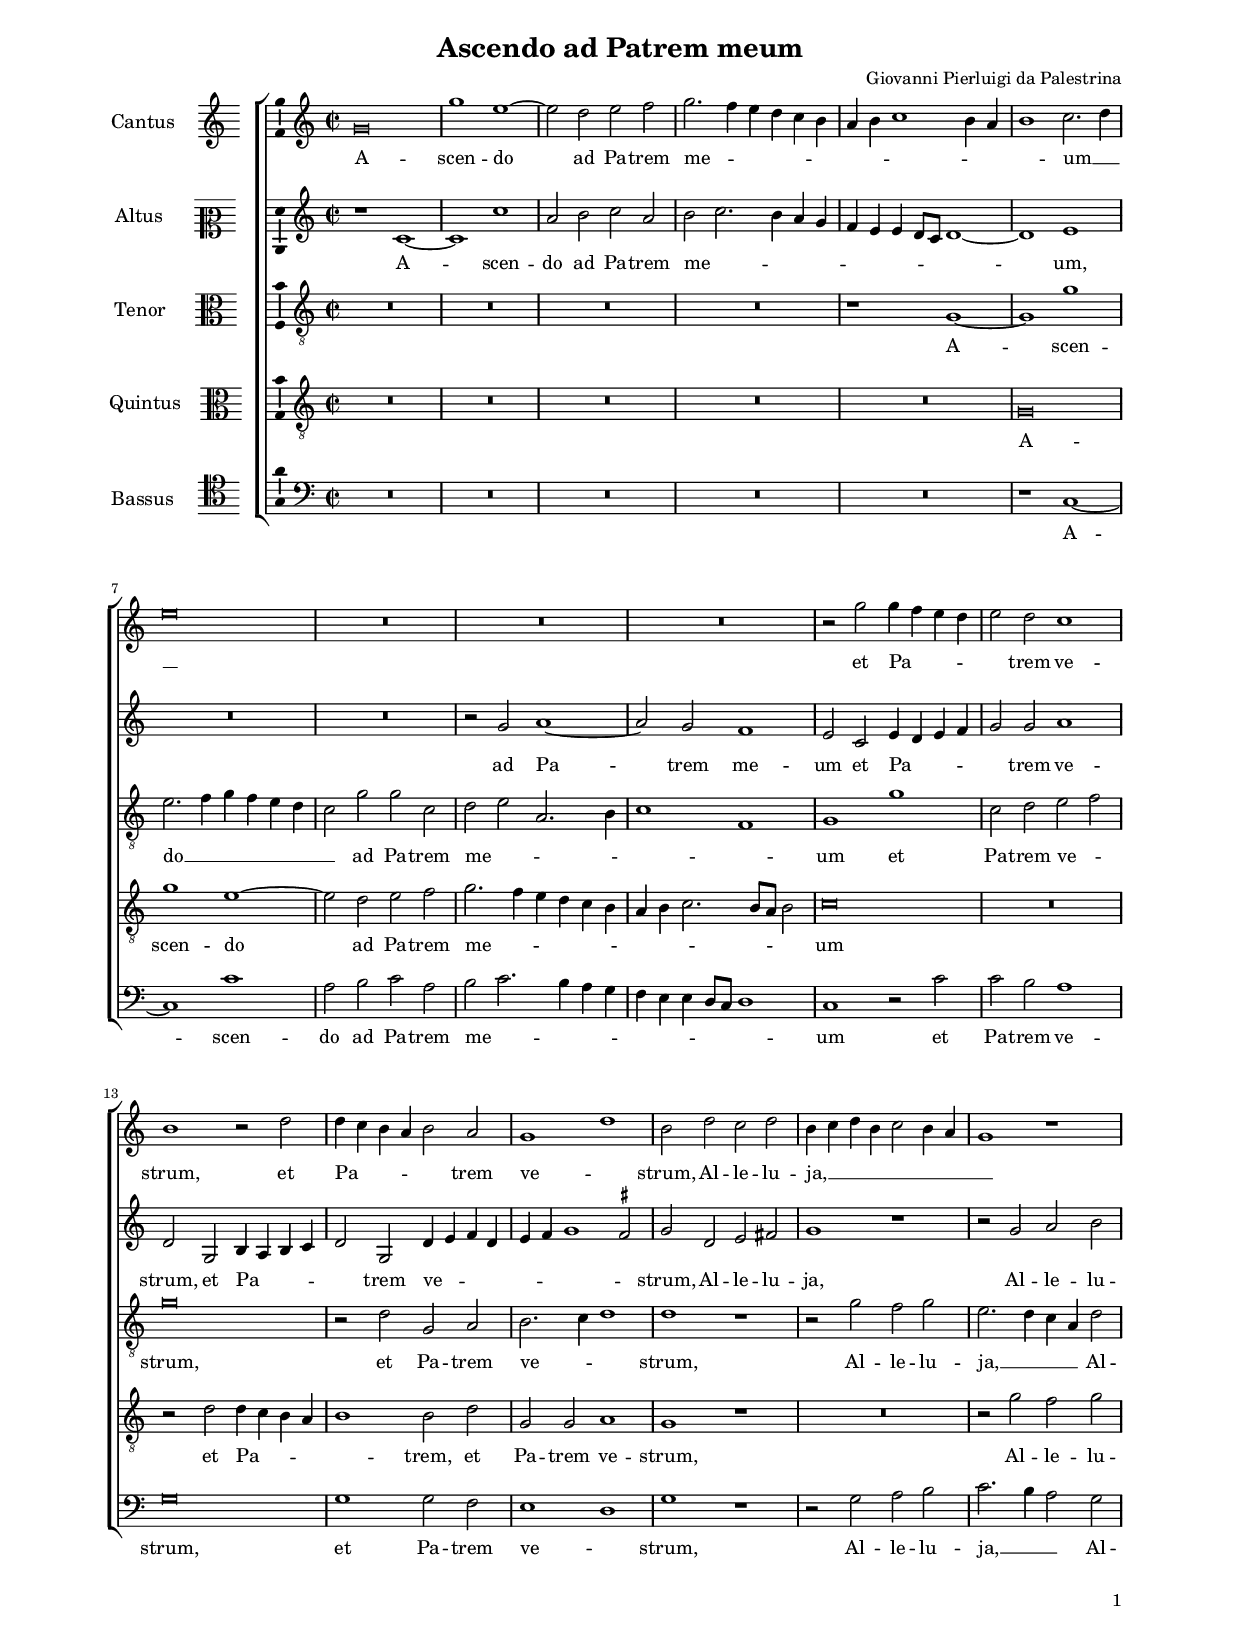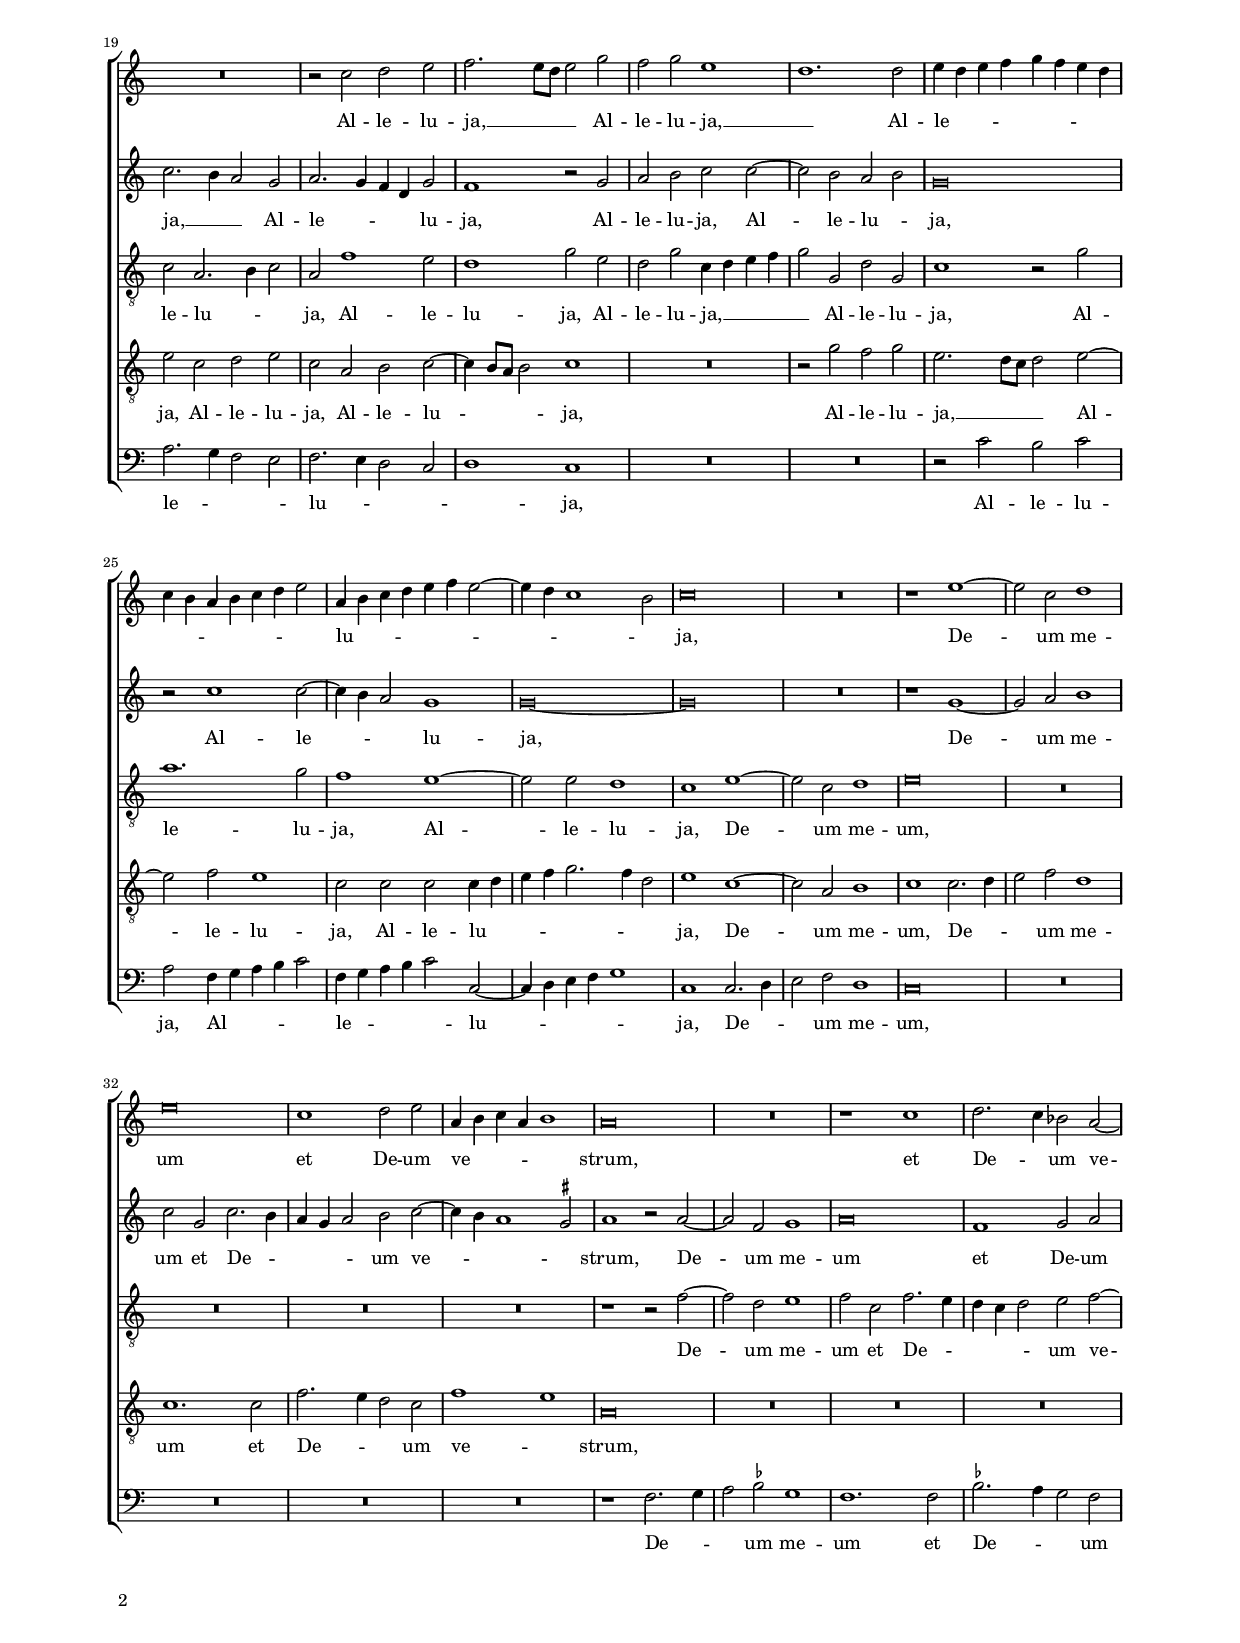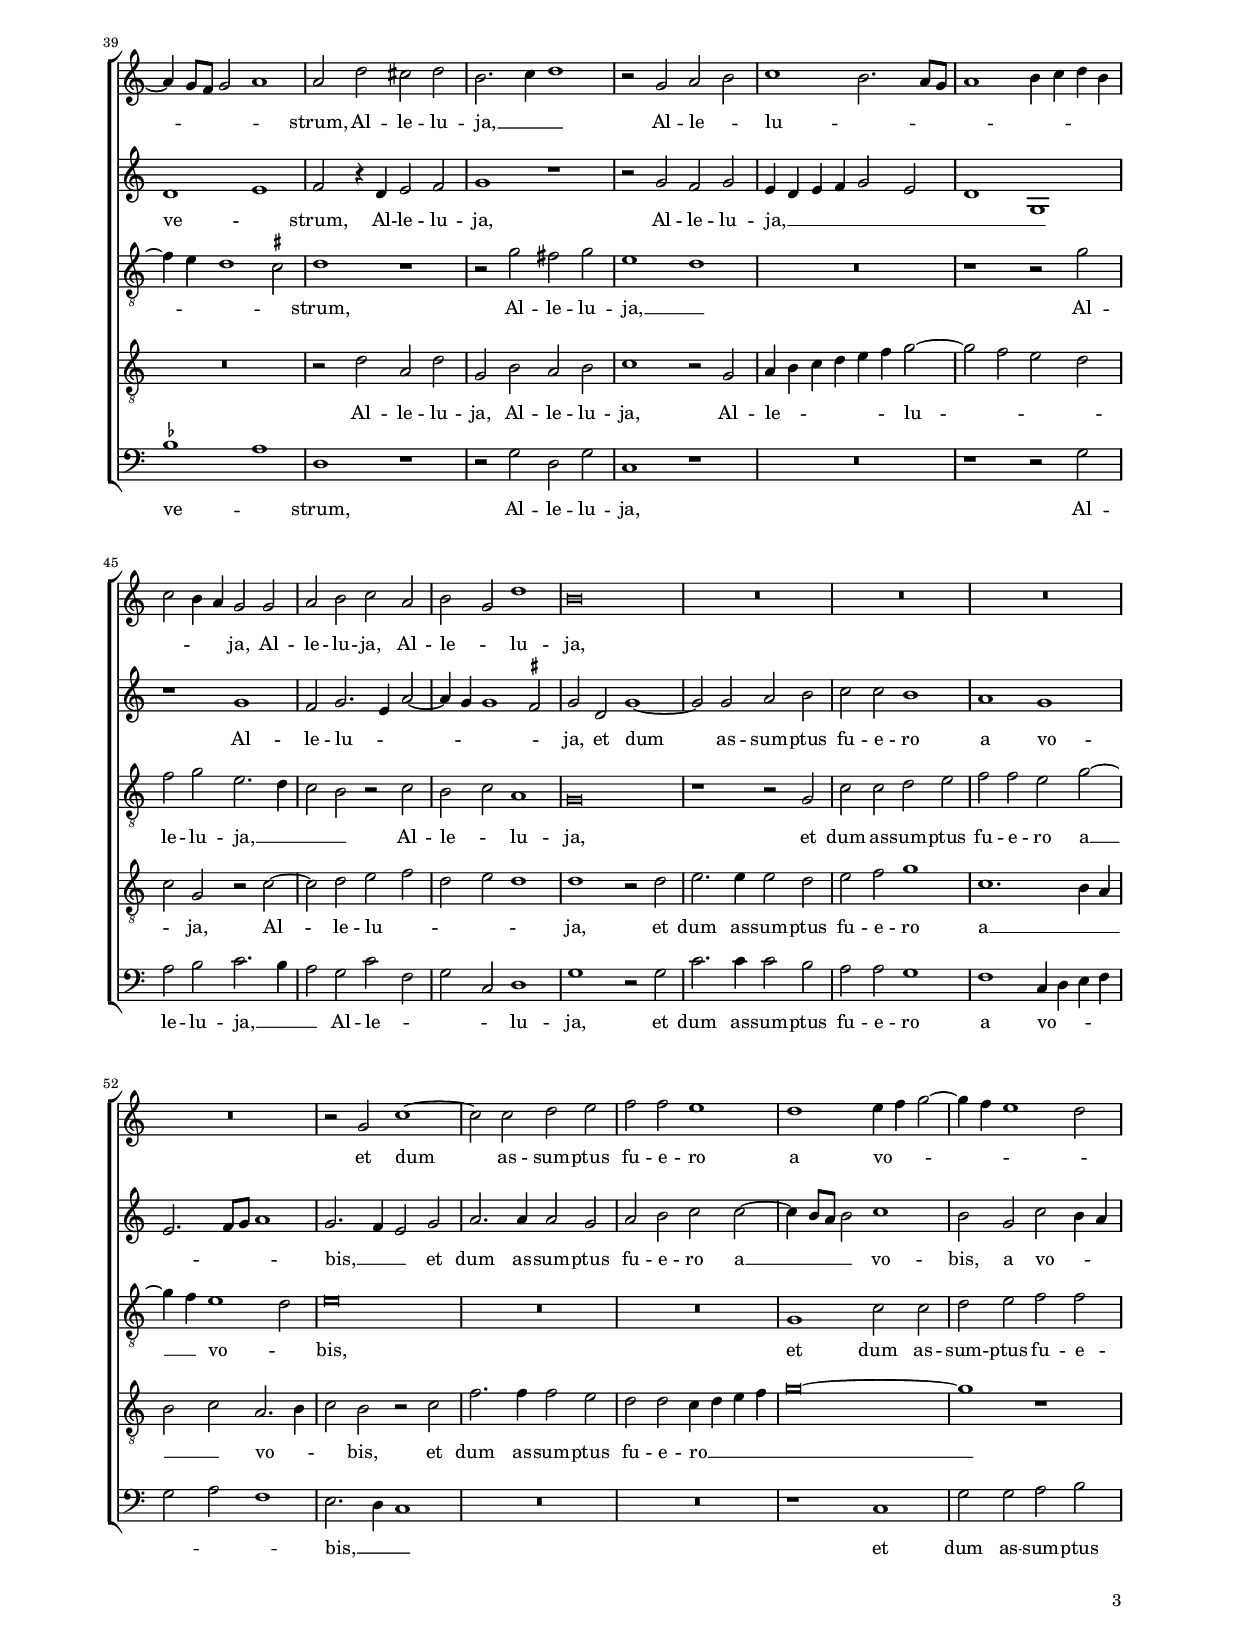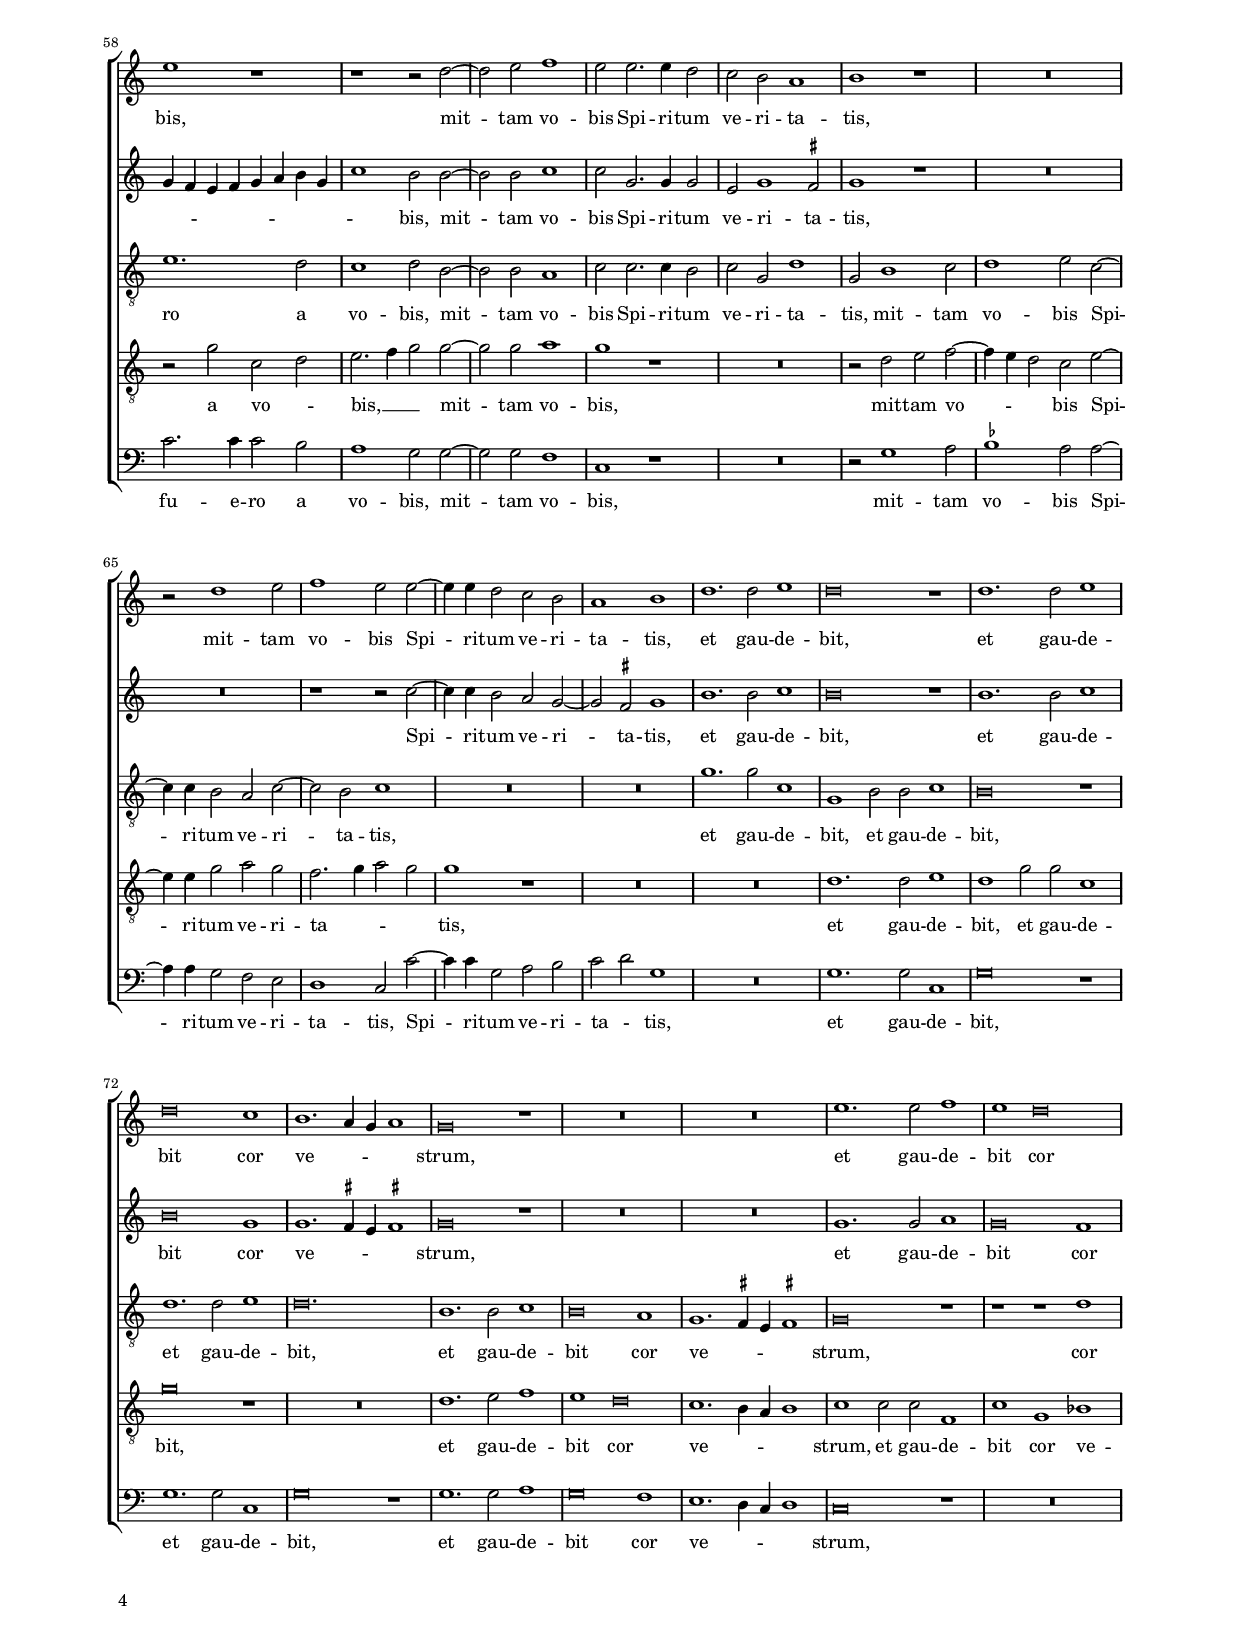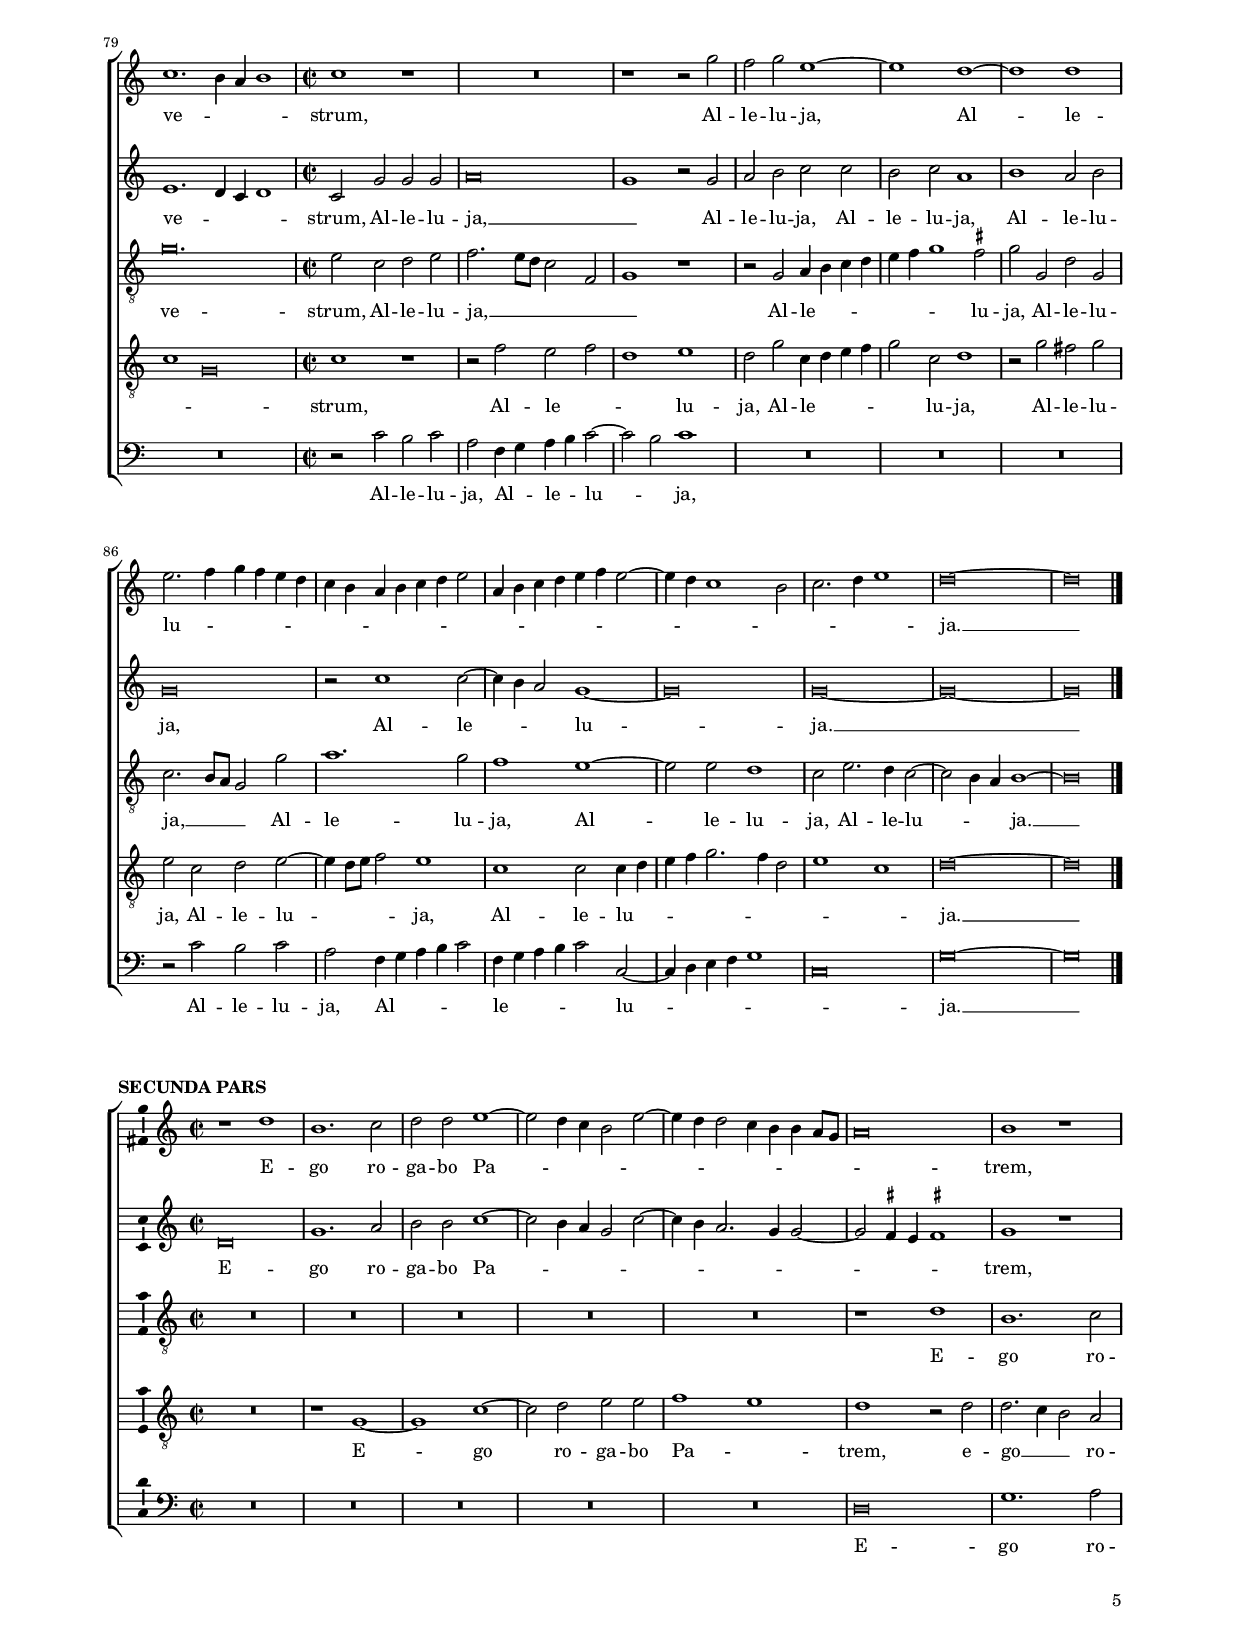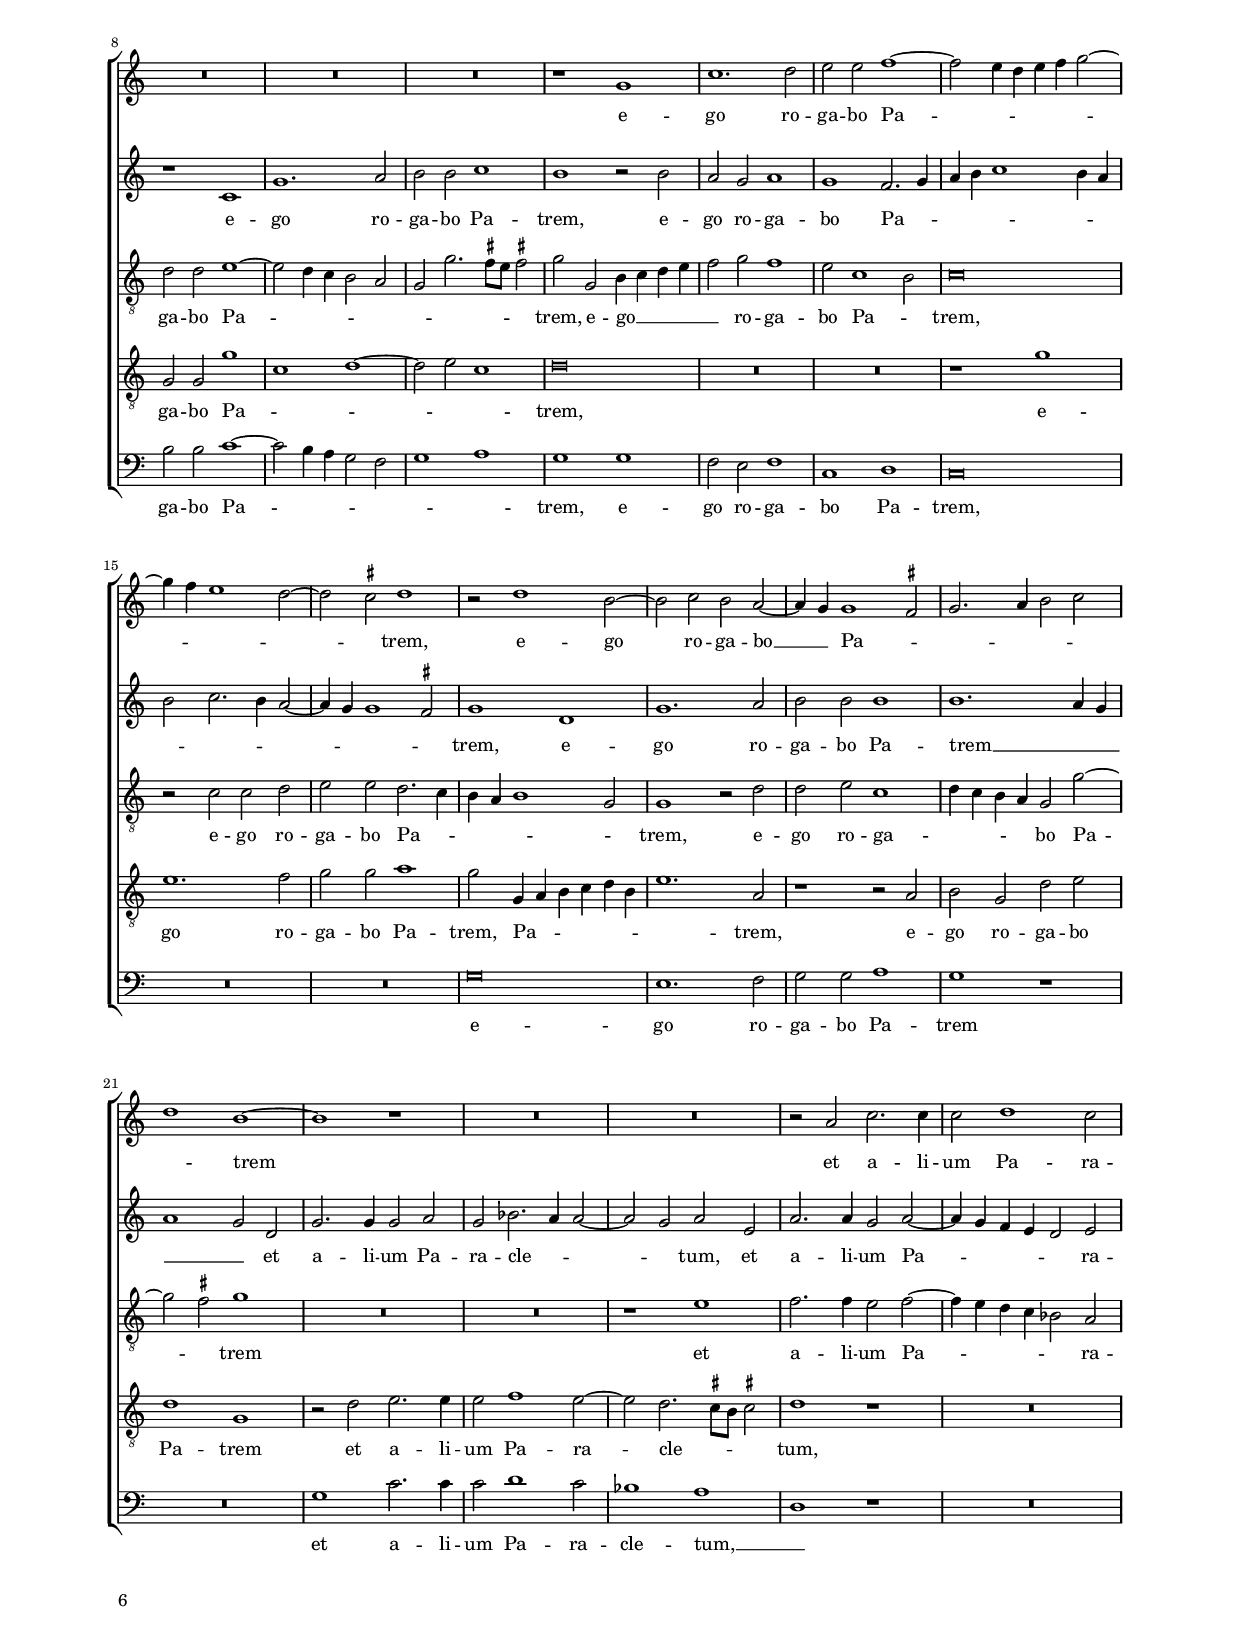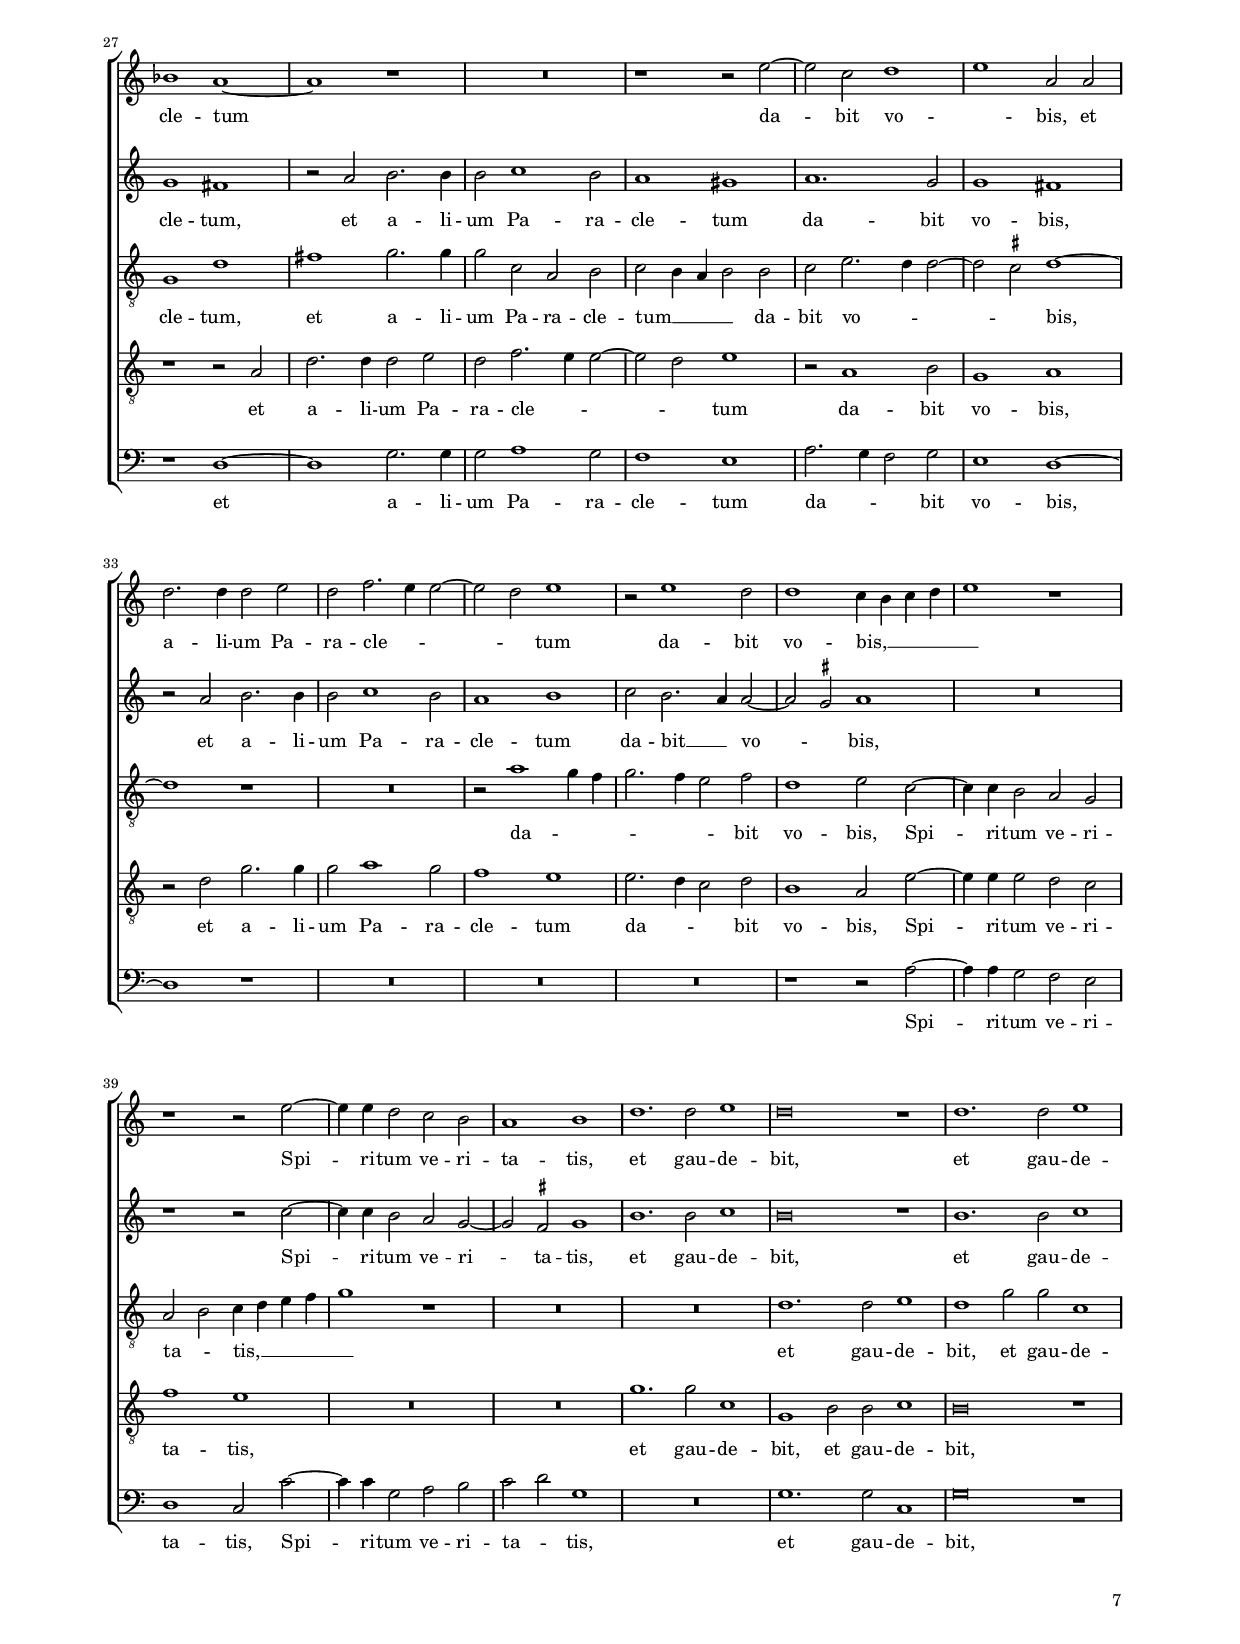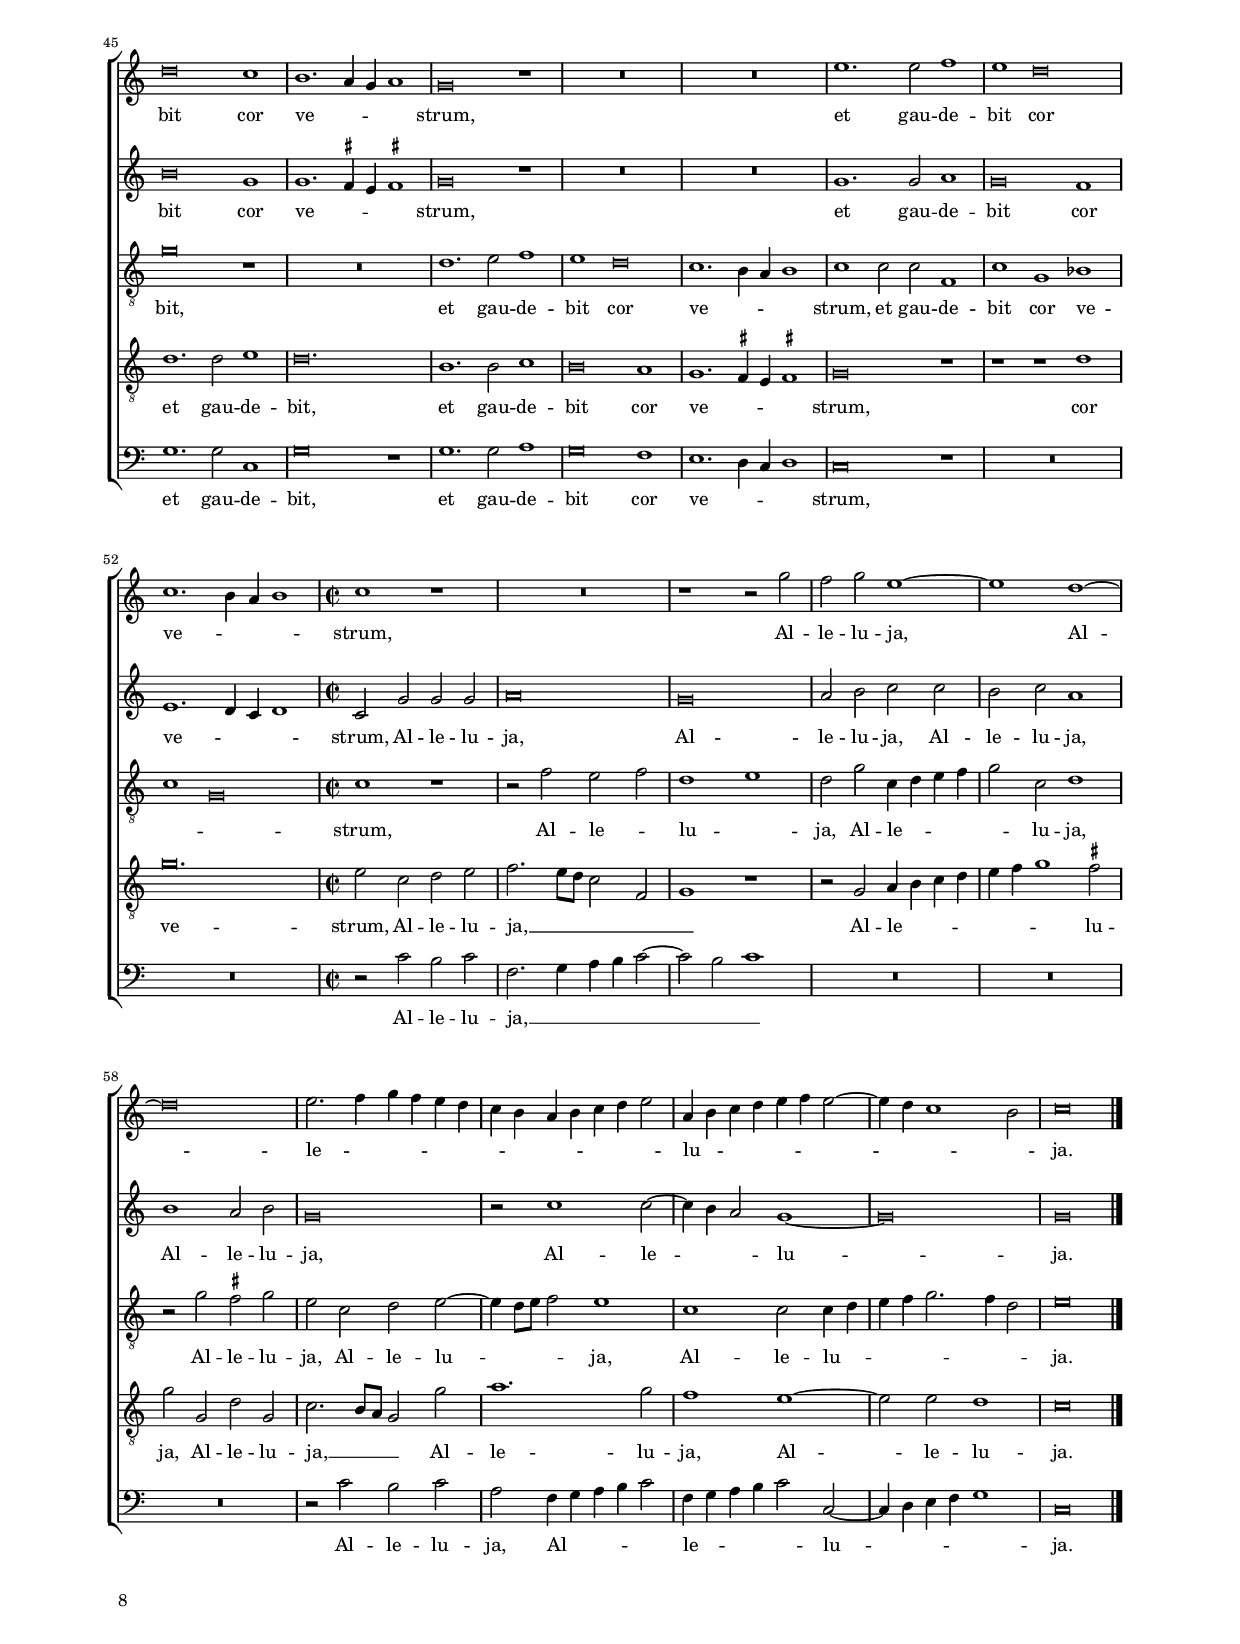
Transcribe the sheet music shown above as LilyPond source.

\header
{
  title="Ascendo ad Patrem meum"
  composer="Giovanni Pierluigi da Palestrina"
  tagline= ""
}

\version "2.20.0"
\language deutsch
#(set-global-staff-size 15)
% #(set-default-paper-size "letter")
#(ly:set-option 'point-and-click #f)

	
	ficta = { \once \set suggestAccidentals = ##t }
	
	forget = #(define-music-function (music) (ly:music?) #{
		\accidentalStyle forget
		$music
		\accidentalStyle default
		#})
	
timeGlyphPhi =
#(ly:make-stencil
  `(path 0.001
    `(moveto  -1.06 0.0
      curveto -1.06 -0.60 -0.60 -1.06  0.00 -1.06
      curveto  0.60 -1.06  1.06 -0.60  1.06  0.00
      curveto  1.06  0.60  0.60  1.06  0.00  1.06
      curveto -0.60  1.06 -1.06  0.60 -1.06  0.00
      lineto  -0.50  0.00
      lineto  -0.50  0.34
      curveto -0.50  0.64 -0.30  0.94  0.00  0.94
      curveto  0.30  0.94  0.50  0.64  0.50  0.34
      lineto   0.50 -0.34
      curveto  0.50 -0.64  0.34 -0.94  0.00 -0.94
      curveto -0.30 -0.94 -0.50 -0.64 -0.50 -0.34
      lineto  -0.50  0.00
      moveto  -0.05  1.40
      curveto -0.08  1.40 -0.10  1.38 -0.10  1.35
      lineto  -0.10 -1.35
      curveto -0.10 -1.38 -0.08 -1.40 -0.05 -1.40
      lineto   0.05 -1.40
      curveto  0.08 -1.40  0.10 -1.38  0.10 -1.35
      lineto   0.10  1.35
      curveto  0.10  1.38  0.08  1.40  0.05  1.40
      closepath)
     'round
     'round
     #t)
   (cons -1.06 1.06)
   (cons -1 1))

threeTwo = \markup {
  \override #'(baseline-skip . 2)
  \number \vcenter \column {"3" "2"}
}

stencilPhiThreeTwo =
#(lambda (grob)
  (let ((sz (ly:grob-property grob 'font-size 0.0)))
       (set! (ly:grob-property grob 'stencil)
             (ly:stencil-combine-at-edge
               (ly:stencil-scale timeGlyphPhi 1 1)
               X
               RIGHT
               (grob-interpret-markup grob threeTwo )
               0.7 ))))

PhiThreeTwo = {
    %\newSpacingSection
    %\override Score.SpacingSpanner.common-shortest-duration = #(ly:make-moment 1 4)
  \once \override Staff.TimeSignature.stencil = #stencilPhiThreeTwo
  \time 3/1
}
    

\paper
	{
	top-margin = 1.8 \cm
	bottom-margin = 1.2 \cm
	left-margin = 2 \cm
	right-margin = 2 \cm
	ragged-bottom = ##f
	ragged-last-bottom = ##f
	print-page-number = ##f
	score-system-spacing = #'((basic-distance . 16) (minimum-distance . 14) (padding . 5) (strechability . 150))
	system-system-spacing = #'((basic-distance . 16) (minimum-distance . 14) (padding . 5) (strechability . 150))
    oddFooterMarkup=\markup   \fill-line { "" \fromproperty #'page:page-number-string }
    evenFooterMarkup=\markup  \fill-line { \fromproperty #'page:page-number-string "" }
    last-bottom-spacing = #'((basic-distance . 12) (minimum-distance . 7) (padding . 4))
	systems-per-page = 3
	page-count = 8
%	min-systems-per-page = 3
	}

global = {
    % \set Staff.autoBeaming = ##f
	\key c \major
	\time 2/2 \set Score.measureLength = #(ly:make-moment 2/1)
    \set Score.tempoHideNote = ##t
    \tempo 2 = 90
    \skip 1*2*68
    \PhiThreeTwo
    \tempo 1 = 135
    \skip 1*3*11
    \time 2/2 \set Score.measureLength = #(ly:make-moment 2/1)
    \tempo 2 = 90
    \skip 1*2*13 \bar "|."
	}
	

incipitcantus = \markup { \score {
	{
	\set Staff.instrumentName = \markup { \fontsize #1 "Cantus" }
	\key c \major
	\clef violin
	s4 \bar ""
	}
	\layout  {
	raggedright = ##t
	indent = 1.8 \cm
	line-width = 2.5 \cm
	\context { \Staff \remove Time_signature_engraver }
	\override Staff.Clef.Y-extent = #'(0 . 0)
	}} \hspace #1 }
      
      
incipitaltus = \markup { \score {
	{
	\set Staff.instrumentName = \markup { \fontsize #1 "Altus" }
	\key c \major
	\clef mezzosoprano
	s4 \bar ""
	}
	\layout  {
	raggedright = ##t
	indent = 1.8 \cm
	line-width = 2.5 \cm
	\context { \Staff \remove Time_signature_engraver }
	\override Staff.Clef.Y-extent = #'(0 . 0)
	}} \hspace #1 }


incipittenor = \markup { \score {
	{
	\set Staff.instrumentName = \markup { \fontsize #1 "Tenor" }
	\key c \major
	\clef alto
	s4 \bar ""
	}
	\layout  {
	raggedright = ##t
	indent = 1.8 \cm
	line-width = 2.5 \cm
	\context { \Staff \remove Time_signature_engraver }
	\override Staff.Clef.Y-extent = #'(0 . 0)
	}} \hspace #1 }
      
      
incipitquintus = \markup { \score {
	{
	\set Staff.instrumentName = \markup { \fontsize #1 "Quintus" }
	\key c \major
	\clef alto
	s4 \bar ""
	}
	\layout  {
	raggedright = ##t
	indent = 1.8 \cm
	line-width = 2.5 \cm
	\context { \Staff \remove Time_signature_engraver }
	\override Staff.Clef.Y-extent = #'(0 . 0)
	}} \hspace #1 }
      
      
incipitbassus = \markup { \score {
	{
	\set Staff.instrumentName = \markup { \fontsize #1 "Bassus" }
	\key c \major
	\clef tenor
	s4 \bar ""
	}
	\layout  {
	raggedright = ##t
	indent = 1.8 \cm
	line-width = 2.5 \cm
	\context { \Staff \remove Time_signature_engraver }
	\override Staff.Clef.Y-extent = #'(0 . 0)
	}} \hspace #1 }


cantus =  \relative c''
	{
	g\breve
	g'1 e~
	e2 d e f
	g2. f4 e d c h
%5
	a4 h c1 h4 a |
	h1 c2. d4
	e\breve
	R\breve
	R\breve
%10
	R\breve |
	r2 g g4 f e d
	e2 d c1
	h1 r2 d
	d4 c h a h2 a
%15
	g1 d' |
	h2 d c d
	h4 c d h c2 h4 a
	g1 r
	R\breve
%20
	r2 c d e |
	f2. e8 d e2 g
	f2 g e1
	d1. d2
	e4 d e f g f e d
%25
	c4 h a h c d e2 |
	a,4 h c d e f e2~
	e4 d c1 h2
	c\breve
	R\breve
%30
	r1 e~ |
	e2 c d1
	e\breve
	c1 d2 e
	a,4 h c a h1
%35
	a\breve |
	R\breve
	r1 c
	d2. c4 b2 a~
	a4 g8 f g2 a1
%40
	a2 d cis d |
	h2. c4 d1
	r2 g, a h
	c1 h2. a8 g
	a1 h4 c d h
%45
	c2 h4 a g2 g |
	a2 h c a
	h2 g d'1
	h\breve
	R\breve
%50
	R\breve |
	R\breve
	R\breve
	r2 g c1~
	c2 c d e
%55
	f2 f e1 |
	d1 e4 f g2~
	g4 f e1 d2
	e1 r
	r1 r2 d~
%60
	d2 e f1 |
	e2 e2. e4 d2
	c2 h a1
	h1 r
	R\breve
%65
	r2 d1 e2 |
	f1 e2 e~
	e4 e d2 c h
	a1 h
% Triple time
	d1. d2 e1
%70
	d\breve r1 |
	d1. d2 e1
	d\breve c1
	h1. a4 g a1
	g\breve r1
%75
	R\breve. |
	R\breve.
	e'1. e2 f1
	e1 d\breve
	c1. h4 a h1
% End of triple time
%80
	c1 r |
	R\breve
	r1 r2 g'
	f2 g e1~
	e1 d~
%85
	d1 d |
	e2. f4 g f e d
	c4 h a h c d e2
	a,4 h c d e f e2~
	e4 d c1 h2
%90
    c2. d4 e1 |    
	d\breve~
    d\breve |
	}


altus =  \relative c'
    {
	r1 c~
	c1 c'
	a2 h c a
	h2 c2. h4 a g
%5
	f4 e e d8 c d1~ |
	d1 e
	R\breve
	R\breve
	r2 g a1~
%10
	a2 g f1 |
	e2 c e4 d e f
	g2 g a1
	d,2 g, h4 a h c
	d2 g, d'4 e f d
%15
	e4 f g1 \ficta fis2 |
	g2 d e fis
	g1 r
	r2 g a h
	c2. h4 a2 g
%20
	a2. g4 f d g2 |
	f1 r2 g
	a2 h c c~
	c2 h a h
	g\breve
%25
	r2 c1 c2~ |
	c4 h a2 g1
	g\breve~
	g\breve
	R\breve
%30
	r1 g~ |
	g2 a h1
	c2 g c2. h4
	a4 g a2 h c~
	c4 h a1 \ficta gis2
%35
	a1 r2 a~ |
	a2 f g1
	a\breve
	f1 g2 a
	d,1 e
%40
	f2 r4 d e2 f |
	g1 r
	r2 g f g
	e4 d e f g2 e
	d1 g,
%45
	r1 g' |
	f2 g2. e4 a2~
	a4 g g1 \ficta fis2
	g2 d g1~
	g2 g a h
%50
	c2 c h1 |
	a1 g
	e2. f8 g a1
	g2. f4 e2 g
	a2. a4 a2 g
%55
	a2 h c c~ |
	c4 h8 a h2 c1
	h2 g c h4 a
	g4 f e f g a h g
	c1 h2 h~
%60
	h h c1 |
	c2 g2. g4 g2
	e2 g1 \ficta fis2
	g1 r
	R\breve
%65
	R\breve |
	r1 r2 c~
	c4 c h2 a g~
	g2 \ficta fis g1
% Triple time
	h1. h2 c1
%70
	h\breve r1 |
	h1. h2 c1
	h\breve g1
	g1. \ficta fis4 e \ficta fis!1
	g\breve r1
%75
	R\breve. |
	R\breve.
	g1. g2 a1
	g\breve f1
	e1. d4 c d1
% End of triple time
%80
	c2 g' g g |
	a\breve
	g1 r2 g
	a2 h c c
	h2 c a1
%85
	h1 a2 h |
	g\breve
	r2 c1 c2~
	c4 h a2 g1~
	g\breve
%90
    g\breve~ |
	g\breve~
    g\breve |
	}


tenor =  \relative c'
	{
	R\breve
	R\breve
	R\breve
	R\breve
%5
	r1 g~ |
	g1 g'
	e2. f4 g f e d
	c2 g' g c,
	d2 e a,2. h4
%10
	c1 f, |
	g1 g'
	c,2 d e f
	g\breve
	r2 d g, a
%15
	h2. c4 d1 |
	d1 r
	r2 g f g
	e2. d4 c a d2
	c2 a2. h4 c2
%20
	a2 f'1 e2 |
	d1 g2 e
	d2 g c,4 d e f
	g2 g, d' g,
	c1 r2 g'
%25
	a1. g2 |
	f1 e~
	e2 e d1
	c1 e~
	e2 c d1
%30
	e\breve |
	R\breve
	R\breve
	R\breve
	R\breve
%35
	r1 r2 f~ |
	f2 d e1
	f2 c f2. e4
	d4 c d2 e f~
	f4 e d1 \ficta cis2
%40
	d1 r |
	r2 g fis g
	e1 d
	R\breve
	r1 r2 g
%45
	f2 g e2. d4 |
	c2 h r c
	h2 c a1
	g\breve
	r1 r2 g
%50
	c2 c d e |
	f2 f e g~
	g4 f e1 d2
	e\breve
	R\breve
%55
	R\breve |
	g,1 c2 c
	d2 e f f
	e1. d2
	c1 d2 h~
%60
	h2 h a1 |
	c2 c2. c4 h2
	c2 g d'1
	g,2 h1 c2
	d1 e2 c~
%65
	c4 c h2 a c~ |
	c2 h c1
    R\breve
    R\breve
% Triple time	
	g'1. g2 c,1
%70
	g1 h2 h c1 |
	h\breve r1
	d1. d2 e1
	d\breve.
	h1. h2 c1
%75
	h\breve a1 |
	g1. \ficta fis4 e \ficta fis!1
	g\breve r1
	r1 r d'
	g\breve.
% End of triple time
%80
	e2 c d e |
	f2. e8 d c2 f,
	g1 r
	r2 g a4 h c d
	e4 f g1 \ficta fis2
%85
	g2 g, d' g, |
	c2. h8 a g2 g'
	a1. g2
	f1 e~
	e2 e d1
%90
    c2 e2. d4 c2~ |
	c2 h4 a h1~
	h\breve |
	}


quintus  =  \relative c'
	{
	R\breve
	R\breve
	R\breve
	R\breve
%5
	R\breve |
	g\breve
	g'1 e~
	e2 d e f
	g2. f4 e d c h
%10
	a4 h c2. h8 a h2 |
	c\breve
	R\breve
	r2 d d4 c h a
	h1 h2 d
%15
	g,2 g a1 |
	g1 r
	R\breve
	r2 g' f g
	e2 c d e
%20
	c2 a h c~ |
	c4 h8 a h2 c1
	R\breve
	r2 g' f g
	e2. d8 c d2 e~
%25
	e2 f e1 |
	c2 c c c4 d
	e4 f g2. f4 d2
	e1 c~
	c2 a h1
%30
	c1 c2. d4 |
	e2 f d1
	c1. c2
	f2. e4 d2 c
	f1 e
%35
	a,\breve |
	R\breve
	R\breve
	R\breve
	R\breve
%40
	r2 d a d |
	g,2 h a h
	c1 r2 g
	a4 h c d e f g2~
	g2 f e d
%45
	c2 g r c~ |
	c2 d e f
	d2 e d1
	d1 r2 d
	e2. e4 e2 d
%50
	e2 f g1 |
	c,1. h4 a	
	h2 c a2. h4
	c2 h r c
	f2. f4 f2 e |
%55
    d2 d c4 d e f
	g\breve~
	g1 r
	r2 g c, d
    e2. f4 g2 g~ |
%60
    g2 g a1 |
	g1 r
	R\breve
	r2 d e f~
	f4 e d2 c e~ |
%65
    e4 e g2 a g
	f2. g4 a2 g
	g1 r
	R\breve
% Triple time
    R\breve.
%70
	d1. d2 e1 |
	d1 g2 g c,1
	g'\breve r1
	R\breve.
	d1. e2 f1
%75
	e1 d\breve |
	c1. h4 a h1
	c1 c2 c f,1
	c'1 g b
	c1 g\breve
% End of triple time
%80
	c1 r |
	r2 f e f
	d1 e
	d2 g c,4 d e f
	g2 c, d1
%85
	r2 g fis g |
	e2 c d e~
	e4 d8 e f2 e1
	c1 c2 c4 d
	e4 f g2. f4 d2
%90
    e1 c |
	d\breve~
    d\breve |
	}


bassus  =  \relative c
	{
	R\breve
	R\breve
	R\breve
	R\breve
%5
	R\breve |
	r1 c~
	c1 c'
	a2 h c a
	h2 c2. h4 a g
%10
	f4 e e d8 c d1 |
	c1 r2 c'
	c2 h a1
	g\breve
	g1 g2 f
%15
	e1 d |
	g1 r
	r2 g a h
	c2. h4 a2 g
	a2. g4 f2 e
%20
	f2. e4 d2 c |
	d1 c
	R\breve
	R\breve
	r2 c' h c
%25
	a2 f4 g a h c2 |
	f,4 g a h c2 c,~
	c4 d e f g1
	c,1 c2. d4
	e2 f d1
%30
	c\breve |
	R\breve
	R\breve
	R\breve
	R\breve
%35
	r1 f2. g4 |
	a2 \ficta b g1
	f1. f2
	\ficta b2. a4 g2 f
	\ficta b1 a
%40
	d,1 r |
	r2 g d g
	c,1 r
	R\breve
	r1 r2 g'
%45
	a2 h c2. h4 |
	a2 g c f,
	g2 c, d1
	g1 r2 g
	c2. c4 c2 h
%50
	a2 a g1 |
	f1 c4 d e f
	g2 a f1
	e2. d4 c1
	R\breve
%55
	R\breve |
	r1 c
	g'2 g a h
	c2. c4 c2 h
	a1 g2 g~
%60
	g2 g f1 |
	c1 r
	R\breve
	r2 g'1 a2
	\ficta b1 a2 a~
%65
	a4 a g2 f e |
	d1 c2 c'~
	c4 c g2 a h
	c2 d g,1
% Triple time
	R\breve.
%70
	g1. g2 c,1 |
	g'\breve r1
	g1. g2 c,1
	g'\breve r1
	g1. g2 a1
%75
	g\breve f1 |
	e1. d4 c d1
	c\breve r1
	R\breve.
	R\breve.
% End of triple time
%80
	r2 c' h c |
	a2 f4 g a h c2~
	c2 h c1
	R\breve
	R\breve
%85
	R\breve |
	r2 c h c
	a2 f4 g a h c2
	f,4 g a h c2 c,~
	c4 d e f g1
%90
    c,\breve |
	g'\breve~
	g\breve |
	}


lyricscantus = \lyricmode {
	A -- scen -- do ad Pa -- trem me -- _ _ _ _ _ _ _ _ _ _ _ um __ _ _
    et Pa -- _ _ _ _ trem ve -- strum,
    et Pa -- _ _ _ _ trem ve -- _ strum,
    Al -- le -- lu -- ja, __ _ _ _ _ _ _ _
    Al -- le -- lu -- ja, __ _ _ _
    Al -- le -- lu -- ja, __ _
    Al -- le -- _ _ _ _ _ _ _ _ _ _ _ _ _ _ lu -- _ _ _ _ _ _ _ _ _ ja,
    De -- um me -- um
    et De -- um ve -- _ _ _ _ strum,
    et De -- _ um ve -- _ _ _ _ strum,
    Al -- le -- lu -- ja, __ _ _
    Al -- le -- _ lu -- _ _ _ _ _ _ _ _ _ _ _ ja,
    Al -- le -- lu -- ja,
    Al -- le -- _ lu -- ja,
    et dum as -- sum -- ptus fu -- e -- ro a vo -- _ _ _ _ _ bis,
    mit -- tam vo -- bis Spi -- ri -- tum ve -- ri -- ta -- tis,
    mit -- tam vo -- bis Spi -- ri -- tum ve -- ri -- ta -- tis,
    et gau -- de -- bit,
    et gau -- de -- bit cor ve -- _ _ _ strum,
    et gau -- de -- bit cor ve -- _ _ _ strum,
    Al -- le -- lu -- ja,
    Al -- le -- lu -- _ _ _ _ _ _ _ _ _ _ _ _ _ _ _ _ _ _ _ _ _ _ _ _ _ ja. __
	}


lyricsaltus = \lyricmode {
	A -- scen -- do ad Pa -- trem me -- _ _ _ _ _ _ _ _ _ _ um,
    ad Pa -- trem me -- um
    et Pa -- _ _ _ _ trem ve -- strum,
    et Pa -- _ _ _ _ trem ve -- _ _ _ _ _ _ _ strum,
    Al -- le -- lu -- ja,
    Al -- le -- lu -- ja, __ _ _
    Al -- le -- _ _ _ lu -- ja,
    Al -- le -- lu -- ja,
    Al -- le -- lu -- _ ja,
    Al -- le -- _ _ lu -- ja,
    De -- um me -- um
    et De -- _ _ _ _ um ve -- _ _ _ strum,
    De -- um me -- um
    et De -- um ve -- _ strum,
    Al -- le -- lu -- ja,
    Al -- le -- lu -- ja, __ _ _ _ _ _ _ _
    Al -- le -- lu -- _ _ _ _ _ ja,
    et dum as -- sum -- ptus fu -- e -- ro a vo -- _ _ _ _ bis, __ _ _
    et dum as -- sum -- ptus fu -- e -- ro a __ _ _ _ vo -- bis,
    a vo -- _ _ _ _ _ _ _ _ _ _ _ bis,
    mit -- tam vo -- bis Spi -- ri -- tum ve -- ri -- ta -- tis,
    Spi -- ri -- tum ve -- ri -- ta -- tis,
    et gau -- de -- bit,
    et gau -- de -- bit cor ve -- _ _ _ strum,
    et gau -- de -- bit cor ve -- _ _ _ strum,
    Al -- le -- lu -- ja, __ _
    Al -- le -- lu -- ja,
    Al -- le -- lu -- ja,
    Al -- le -- lu -- ja,
    Al -- le -- _ _ lu -- ja. __
	}


lyricstenor = \lyricmode {
	A -- scen -- do __ _ _ _ _ _ _ ad Pa -- trem me -- _ _ _ _ _ um
    et Pa -- trem ve -- _ strum,
    et Pa -- trem ve -- _ _ strum,
    Al -- le -- lu -- ja, __ _ _ _ 
    Al -- le -- lu -- _ _ ja,
    Al -- le -- lu -- ja,
    Al -- le -- lu -- ja, __ _ _ _ _ 
    Al -- le -- lu -- ja,
    Al -- le -- lu -- ja,
    Al -- le -- lu -- ja,
    De -- um me -- um,
    De -- um me -- um
    et De -- _ _ _ _ um ve -- _ _ _ strum,
    Al -- le -- lu -- ja, __ _
    Al -- le -- lu -- ja, __ _ _ _
    Al -- le -- _ lu -- ja,
    et dum as -- sum -- ptus fu -- e -- ro a __ _ vo -- _ bis,
    et dum as -- sum -- ptus fu -- e -- ro a vo -- bis,
    mit -- tam vo -- bis Spi -- ri -- tum ve -- ri -- ta -- tis,
    mit -- tam vo -- bis Spi -- ri -- tum ve -- ri -- ta -- tis,
    et gau -- de -- bit,
    et gau -- de -- bit,
    et gau -- de -- bit,
    et gau -- de -- bit cor ve -- _ _ _ strum,
    cor ve -- strum,
    Al -- le -- lu -- ja, __ _ _ _ _ _
    Al -- le -- _ _ _ _ _ _ lu -- ja,
    Al -- le -- lu -- ja, __ _ _ _ 
    Al -- le -- lu -- ja,
    Al -- le -- lu -- ja,
    Al -- le -- lu -- _ _ ja. __
	}


lyricsquintus = \lyricmode {
	A -- scen -- do ad Pa -- trem me -- _ _ _ _ _ _ _ _ _ _ _ um
    et Pa -- _ _ _ _ trem,
    et Pa -- trem ve -- strum,
    Al -- le -- lu -- ja,
    Al -- le -- lu -- ja,
    Al -- le -- lu -- _ _ _ ja,
    Al -- le -- lu -- ja, __ _ _ _
    Al -- le -- lu -- ja,
    Al -- le -- lu -- _ _ _ _ _ _ ja,
    De -- um me -- um,
    De -- _ _ um me -- um
    et De -- _ _ um ve -- _ strum,
    Al -- le -- lu -- ja,
    Al -- le -- lu -- ja,
    Al -- le -- _ _ _ _ _ lu -- _ _ _ _ ja,
    Al -- le -- lu -- _ _ _ _ ja,
    et dum as -- sum -- ptus fu -- e -- ro a __ _ _ _ _ vo -- _ _ bis,
    et dum as -- sum -- ptus fu -- e -- ro __ _ _ _ _ a vo -- _ bis, __ _ _
    mit -- tam vo -- bis,
    mit -- tam vo -- _ _ bis Spi -- ri -- tum ve -- ri -- ta -- _ _ _ tis,
    et gau -- de -- bit,
    et gau -- de -- bit,
    et gau -- de -- bit cor ve -- _ _ _ strum,
    et gau -- de -- bit cor ve -- _ _ strum,
    Al -- le -- _ _ lu -- ja,
    Al -- le -- _ _ _ _ lu -- ja,
    Al -- le -- lu -- ja,
    Al -- le -- lu -- _ _ _ ja,
    Al -- le -- lu -- _ _ _ _ _ _ _ _ ja. __
	}


lyricsbassus = \lyricmode {
	A -- scen -- do ad Pa -- trem me -- _ _ _ _ _ _ _ _ _ _ um
    et Pa -- trem ve -- strum,
    et Pa -- trem ve -- _ strum,
    Al -- le -- lu -- ja, __ _ _
    Al -- le -- _ _ _ lu -- _ _ _ _ ja,
    Al -- le -- lu -- ja,
    Al -- _ _ _ _ le -- _ _ _ _ lu -- _ _ _ _ ja,
    De -- _ _ um me -- um,
    De -- _ _ um me -- um
    et De -- _ _ um ve -- _ strum,
    Al -- le -- lu -- ja,
    Al -- le -- lu -- ja, __ _ _
    Al -- le -- _ _ _ lu -- ja,
    et dum as -- sum -- ptus fu -- e -- ro a vo -- _ _ _ _ _ _ bis, __ _ _
    et dum as -- sum -- ptus fu -- e -- ro a vo -- bis,
    mit -- tam vo -- bis,
    mit -- tam vo -- bis Spi -- ri -- tum ve -- ri -- ta -- tis,
    Spi -- ri -- tum ve -- ri -- ta -- _ tis,
    et gau -- de -- bit,
    et gau -- de -- bit,
    et gau -- de -- bit cor ve -- _ _ _ strum,
    Al -- le -- lu -- ja,
    Al -- _ le -- _ lu -- _ ja,
    Al -- le -- lu -- ja,
    Al -- _ _ _ _ le -- _ _ _ _ lu -- _ _ _ _ _ ja. __
	}


\score
{  
	\transpose c c {
	\new ChoirStaff \with { \override StaffGrouper.staff-staff-spacing.basic-distance = #12 }
	<<

	\new Staff << \global
	\new Voice="v1" {
		\set Staff.instrumentName=\incipitcantus
		\set Staff.midiInstrument = "reed organ"
		\clef violin
		\cantus }
	\new Lyrics \lyricsto "v1" {\lyricscantus }
	>>


	\new Staff << \global
	\new Voice="v2" {
		\set Staff.instrumentName=\incipitaltus
		\set Staff.midiInstrument = "reed organ"
                \clef violin % "G_8"
		\altus}
	\new Lyrics \lyricsto "v2" {\lyricsaltus }
	>>


	\new Staff << \global
	\new Voice="v3" {
		\set Staff.instrumentName=\incipittenor
		\set Staff.midiInstrument = "reed organ"
		\clef "G_8"
		\tenor }
	\new Lyrics \lyricsto "v3" {\lyricstenor }
	>>


	\new Staff << \global
	\new Voice="v5" {
		\set Staff.instrumentName=\incipitquintus
		\set Staff.midiInstrument = "reed organ"
		\clef "G_8"
		\quintus}
	\new Lyrics \lyricsto "v5" {\lyricsquintus }
	>>


	\new Staff << \global
	\new Voice="v4" {
		\set Staff.instrumentName=\incipitbassus
		\set Staff.midiInstrument = "reed organ"
		\clef bass
		\bassus }
	\new Lyrics \lyricsto "v4" {\lyricsbassus}
	>>

	>>
	} % transpose

	\layout
	{
	indent = 2.5 \cm
	\context { \Staff \override TimeSignature.break-visibility = #end-of-line-invisible }
	\context { \Lyrics \override VerticalAxisGroup.nonstaff-relatedstaff-spacing.padding = #1.4 }
%	\context { \Lyrics \override LyricText.font-size = #1 }
	\context { \Staff \consists "Ambitus_engraver" }
	\context { \Score \override BarNumber.padding = #2 }
	\context { \Voice \override NoteHead.style = #'baroque }
	}


\midi
	{
	}

}

%%%%%%%%%%%%%%%%%%%%  SECUNDA PARS %%%%%%%%%%%%%%%%%%%%


global = {
	\key c \major
	\time 2/2 \set Score.measureLength = #(ly:make-moment 2/1)
    \set Score.tempoHideNote = ##t
    \tempo 2 = 90
    \skip 1*2*41
    \PhiThreeTwo
    \skip 1*3*11
    \time 2/2 \set Score.measureLength = #(ly:make-moment 2/1)
    \skip 1*2*11 \bar "|."
	}


cantus =  \relative c''
	{
    r1 d    
	h1. c2
	d2 d e1~
	e2 d4 c h2 e~
%5
	e4 d d2 c4 h h a8 g |
	a\breve
	h1 r
	R\breve
	R\breve
%10
	R\breve |
	r1 g
	c1. d2
	e2 e f1~
	f2 e4 d e f g2~
%15
	g4 f e1 d2~ |
	d2 \ficta cis d1
	r2 d1 h2~
	h2 c h a~
	a4 g g1 \ficta fis2
%20
	g2. a4 h2 c |
	d1 h~
	h1 r
	R\breve
	R\breve
%25
	r2 a c2. c4 |
	c2 d1 c2
	b1 a~
	a1 r
	R\breve
%30
	r1 r2 e'~ |
	e2 c d1
	e1 a,2 a
	d2. d4 d2 e
	d2 f2. e4 e2~
%35
	e2 d e1 |
	r2 e1 d2
	d1 c4 h c d
	e1 r
	r1 r2 e~
%40
	e4 e d2 c h |
	a1 h
% Triple time
	d1. d2 e1
	d\breve r1
	d1. d2 e1
%45
	d\breve c1 |
	h1. a4 g a1
	g\breve r1
	R\breve.
	R\breve.
%50
	e'1. e2 f1 |
	e1 d\breve
	c1. h4 a h1
% End of triple time
	c1 r
	R\breve
%55
	r1 r2 g' |
	f2 g e1~
	e1 d~
	d\breve
	e2. f4 g f e d
%60
	c4 h a h c d e2 |
	a,4 h c d e f e2~
	e4 d c1 h2
	c\breve |
	}


altus =  \relative c'
    {
	d\breve
	g1. a2
	h2 h c1~
	c2 h4 a g2 c~
%5
	c4 h a2. g4 g2~ |
	g2 \ficta fis4 e \ficta fis!1
	g1 r
	r1 c,
	g'1. a2
%10
	h2 h c1 |
	h1 r2 h
	a2 g a1
	g1 f2. g4
	a4 h c1 h4 a
%15
	h2 c2. h4 a2~ |
	a4 g g1 \ficta fis2
	g1 d
	g1. a2
	h2 h h1
%20
	h1. a4 g |
	a1 g2 d
	g2. g4 g2 a
	g2 b2. a4 a2~
	a2 g a e
%25
	a2. a4 g2 a~ |
	a4 g f e d2 e
	g1 fis
	r2 a h2. h4
	h2 c1 h2
%30
	a1 gis |
	a1. g2
	g1 fis
	r2 a h2. h4
	h2 c1 h2
%35
	a1 h |
	c2 h2. a4 a2~
	a2 \ficta gis a1
	R\breve
	r1 r2 c~
%40
	c4 c h2 a g~ |
	g2 \ficta fis g1
% Triple time
	h1. h2 c1
	h\breve r1
	h1. h2 c1
%45
	h\breve g1 |
	g1. \ficta fis4 e \ficta fis!1
	g\breve r1
	R\breve.
	R\breve.
%50
	g1. g2 a1 |
	g\breve f1
	e1. d4 c d1
% End of triple time
	c2 g' g g
	a\breve
%55
	g\breve |
	a2 h c c
	h2 c a1
	h1 a2 h
	g\breve
%60
	r2 c1 c2~ |
	c4 h a2 g1~
	g\breve
	g\breve |
    }


tenor =  \relative c'
	{
	R\breve
	R\breve
	R\breve
	R\breve
%5
	R\breve |
	r1 d
	h1. c2
	d2 d e1~
	e2 d4 c h2 a
%10
	g2 g'2. \ficta fis8 e \ficta fis!2 |
	g2 g, h4 c d e
	f2 g f1
	e2 c1 h2
	c\breve
%15
	r2 c c d |
	e2 e d2. c4
	h4 a h1 g2
	g1 r2 d'
	d2 e c1
%20
	d4 c h a g2 g'~ |
	g2 \ficta fis g1
	R\breve
	R\breve
	r1 e
%25
	f2. f4 e2 f~ |
	f4 e d c b2 a
	g1 d'
	fis1 g2. g4
	g2 c, a h
%30
	c2 h4 a h2 h |
	c2 e2. d4 d2~
	d2 \ficta cis d1~
	d1 r
	R\breve
%35
	r2 a'1 g4 f |
	g2. f4 e2 f
	d1 e2 c~
	c4 c h2 a g
	a2 h c4 d e f
%40
	g1 r |
	R\breve
% Triple time 
	R\breve.
	d1. d2 e1
	d1 g2 g c,1
%45
	g'\breve r1 |
	R\breve.
	d1. e2 f1
	e1 d\breve
	c1. h4 a h1
%50
	c1 c2 c f,1 |
	c'1 g b
    c1 g\breve
% End of triple time
	c1 r
	r2 f e f
%55
	d1 e |
	d2 g c,4 d e f
	g2 c, d1
	r2 g \ficta fis g
	e2 c d e~
%60
	e4 d8 e f2 e1 |
	c1 c2 c4 d
	e4 f g2. f4 d2
	e\breve |
	}


quintus  =  \relative c'
	{
	R\breve
	r1 g~
	g1 c~
    c2 d e e	
%5
	f1 e |
	d1 r2 d
	d2. c4 h2 a
	g2 g g'1
	c,1 d~
%10
	d2 e c1 |
	d\breve
	R\breve
	R\breve
	r1 g
%15
	e1. f2 |
	g2 g a1
	g2 g,4 a h c d h
	e1. a,2
	r1 r2 a
%20
	h2 g d' e |
	d1 g,
	r2 d' e2. e4
	e2 f1 e2~
	e2 d2. \ficta cis8 h \ficta cis!2
%25
	d1 r |
	R\breve
	r1 r2 a
	d2. d4 d2 e
	d2 f2. e4 e2~
%30
	e2 d e1 |
	r2 a,1 h2
	g1 a
	r2 d g2. g4
	g2 a1 g2
%35
	f1 e |
	e2. d4 c2 d
	h1 a2 e'~
	e4 e e2 d2 c
	f1 e
%40
	R\breve |
    R\breve
% Triple time
	g1. g2 c,1
	g1 h2 h c1
	h\breve r1
%45
	d1. d2 e1 |
	d\breve.
	h1. h2 c1
	h\breve a1
	g1. \ficta fis4 e \ficta fis!1
%50
	g\breve r1 |
	r1 r d'
	g\breve.
% End of triple time
	e2 c d e
	f2. e8 d c2 f,
%55
	g1 r |
	r2 g a4 h c d
	e4 f g1 \ficta fis2
	g2 g, d' g,
	c2. h8 a g2 g'
%60
	a1. g2 |
	f1 e~
	e2 e d1
	c\breve |
	}


bassus  =  \relative c
	{
	R\breve
	R\breve
	R\breve
	R\breve
%5
	R\breve |
	d\breve
	g1. a2
	h2 h c1~
	c2 h4 a g2 f
%10
	g1 a |
	g1 g
	f2 e f1
	c1 d
	c\breve
%15
	R\breve |
	R\breve
	g'\breve
	e1. f2
	g2 g a1
%20
	g1 r |
	R\breve
	g1 c2. c4
	c2 d1 c2
	b1 a
%25
	d,1 r |
	R\breve
	r1 d~
	d1 g2. g4
	g2 a1 g2
%30
	f1 e |
	a2. g4 f2 g
	e1 d~
	d1 r
	R\breve
%35
	R\breve |
	R\breve
	r1 r2 a'~
	a4 a g2 f e
	d1 c2 c'~
%40
	c4 c g2 a h |
	c2 d g,1
% Triple time
	R\breve.
	g1. g2 c,1
	g'\breve r1
%45
	g1. g2 c,1 |
	g'\breve r1
	g1. g2 a1
	g\breve f1
	e1. d4 c d1
%50
	c\breve r1 |
	R\breve.
	R\breve.
% End of triple time
	r2 c' h c
	f,2. g4 a h c2~
%55
	c2 h c1 |
	R\breve
	R\breve
	R\breve
	r2 c h c
%60
	a2 f4 g a h c2 |
	f,4 g a h c2 c,~
	c4 d e f g1
	c,\breve |
	}


lyricscantus = \lyricmode {
	E -- go ro -- ga -- bo Pa -- _ _ _ _ _ _ _ _ _ _ _ _ trem,
    e -- go ro -- ga -- bo Pa -- _ _ _ _ _ _ _ _ _ trem,
    e -- go ro -- ga -- bo __ _ Pa -- _ _ _ _ _ _ trem
    et a -- li -- um Pa -- ra -- cle -- tum da -- bit vo -- _ bis,
    et a -- li -- um Pa -- ra -- cle -- _ _ _ tum da -- bit vo -- bis, __ _ _ _ _
    Spi -- ri -- tum ve -- ri -- ta -- tis,
    et gau -- de -- bit,
    et gau -- de -- bit cor ve -- _ _ _ strum,
    et gau -- de -- bit cor ve -- _ _ _ strum,
    Al -- le -- lu -- ja,
    Al -- le -- _ _ _ _ _ _ _ _ _ _ _ _ lu -- _ _ _ _ _ _ _ _ _ ja.
	}


lyricsaltus = \lyricmode {
	E -- go ro -- ga -- bo Pa -- _ _ _ _ _ _ _ _ _ _ _ trem,
    e -- go ro -- ga -- bo Pa -- trem,
    e -- go ro -- ga -- bo Pa -- _ _ _ _ _ _ _ _ _ _ _ _ _ trem,
    e -- go ro -- ga -- bo Pa -- trem __ _ _ _ _
    et a -- li -- um Pa -- ra -- cle -- _ _ _ tum,
    et a -- li -- um Pa -- _ _ _ _ ra -- cle -- tum,
    et a -- li -- um Pa -- ra -- cle -- tum da -- bit vo -- bis,
    et a -- li -- um Pa -- ra -- cle -- tum da -- bit __ _ vo -- _ bis,
    Spi -- ri -- tum ve -- ri -- ta -- tis,
    et gau -- de -- bit,
    et gau -- de -- bit cor ve -- _ _ _ strum,
    et gau -- de -- bit cor ve -- _ _ _ strum,
    Al -- le -- lu -- ja,
    Al -- le -- lu -- ja,
    Al -- le -- lu -- ja,
    Al -- le -- lu -- ja,
    Al -- le -- _ _ lu -- ja.
	}


lyricstenor = \lyricmode {
	E -- go ro -- ga -- bo Pa -- _ _ _ _ _ _ _ _ _ trem,
    e -- go __ _ _ _ _ ro -- ga -- bo Pa -- _ trem,
    e -- go ro -- ga -- bo Pa -- _ _ _ _ _ trem,
    e -- go ro -- ga -- _ _ _ _ bo Pa -- _ trem
    et a -- li -- um Pa -- _ _ _ _ ra -- cle -- tum,
    et a -- li -- um Pa -- ra -- cle -- tum __ _ _ _ da -- bit vo -- _ _ _ bis,
    da -- _ _ _ _ _ bit vo -- bis,
    Spi -- ri -- tum ve -- ri -- ta -- _ tis, __ _ _ _ _
    et gau -- de -- bit,
    et gau -- de -- bit,
    et gau -- de -- bit cor ve -- _ _ _ strum,
    et gau -- de -- bit cor ve -- _ _ strum,
    Al -- le -- _ lu -- _ ja,
    Al -- le -- _ _ _ _ lu -- ja,
    Al -- le -- lu -- ja,
    Al -- le -- lu -- _ _ _ ja,
    Al -- le -- lu -- _ _ _ _ _ _ ja.
	}


lyricsquintus = \lyricmode {
	E -- go ro -- ga -- bo Pa -- _ trem,
    e -- go __ _ _ ro -- ga -- bo Pa -- _ _ _ _ trem,
    e -- go ro -- ga -- bo Pa -- trem,
    Pa -- _ _ _ _ _ _ trem,
    e -- go ro -- ga -- bo Pa -- trem
    et a -- li -- um Pa -- ra -- cle -- _ _ _ tum,
    et a -- li -- um Pa -- ra -- cle -- _ _ _ tum da -- bit vo -- bis,
    et a -- li -- um Pa -- ra -- cle -- tum da -- _ _ bit vo -- bis,
    Spi -- ri -- tum ve -- ri -- ta -- tis,
    et gau -- de -- bit,
    et gau -- de -- bit,
    et gau -- de -- bit,
    et gau -- de -- bit cor ve -- _ _ _ strum,
    cor ve -- strum,
    Al -- le -- lu -- ja, __ _ _ _ _ _
    Al -- le -- _ _ _ _ _ _ lu -- ja,
    Al -- le -- lu -- ja, __ _ _ _ 
    Al -- le -- lu -- ja,
    Al -- le -- lu -- ja.
	}


lyricsbassus = \lyricmode {
	E -- go ro -- ga -- bo Pa -- _ _ _ _ _ _ trem,
    e -- go ro -- ga -- bo Pa -- trem,
    e -- go ro -- ga -- bo Pa -- trem
    et a -- li -- um Pa -- ra -- cle -- tum, __ _
    et a -- li -- um Pa -- ra -- cle -- tum da -- _ _ bit vo -- bis,
    Spi -- ri -- tum ve -- ri -- ta -- tis,
    Spi -- ri -- tum ve -- ri -- ta -- _ tis,
    et gau -- de -- bit,
    et gau -- de -- bit,
    et gau -- de -- bit cor ve -- _ _ _ strum,
    Al -- le -- lu -- ja, __ _ _ _ _ _ _
    Al -- le -- lu -- ja,
    Al -- _ _ _ _ le -- _ _ _ _ lu -- _ _ _ _ ja.
	}


\score
	{  
	\transpose c c {
	\new ChoirStaff \with { \override StaffGrouper.staff-staff-spacing.basic-distance = #12 }
	<<

	\new Staff <<\global
	\new Voice="v1" {
	  %\set Staff.instrumentName=Cantus
      %\set Staff.instrumentName=\incipitcantus
		\set Staff.midiInstrument = "reed organ"
		\clef violin
		\cantus }
	\new Lyrics \lyricsto "v1" {\lyricscantus }
	>>


	\new Staff << \global
	\new Voice="v2" {
	  %\set Staff.instrumentName=Altus
      %\set Staff.instrumentName=\incipitaltus
		\set Staff.midiInstrument = "reed organ"
		\clef violin % "G_8"
		\altus}
	\new Lyrics \lyricsto "v2" {\lyricsaltus }
	>>


	\new Staff <<\global
	\new Voice="v3" {
	  %\set Staff.instrumentName=Tenor
      %\set Staff.instrumentName=\incipittenor
		\set Staff.midiInstrument = "reed organ"
		\clef "G_8"
		\tenor }
	\new Lyrics \lyricsto "v3" {\lyricstenor }
	>>


	\new Staff << \global
	\new Voice="v5" {
	  %\set Staff.instrumentName=Quintus
      %\set Staff.instrumentName=\incipitquintus
		\set Staff.midiInstrument = "reed organ"
		\clef "G_8"
		\quintus}
	\new Lyrics \lyricsto "v5" {\lyricsquintus }
	>>


	\new Staff <<\global
	\new Voice="v4" {
	  %\set Staff.instrumentName=Bassus
      %\set Staff.instrumentName=\incipitbassus
		\set Staff.midiInstrument = "reed organ"
		\clef bass
		\bassus }
	\new Lyrics \lyricsto "v4" {\lyricsbassus}
	>>
	
	>>
	} % transpose

	\layout
	{
	indent = 0 \cm
	\context { \Staff \override TimeSignature.break-visibility = #end-of-line-invisible }
	\context { \Lyrics \override VerticalAxisGroup.nonstaff-relatedstaff-spacing.padding = #1.4 }
%	\context { \Lyrics \override LyricText.font-size = #1 }
	\context { \Staff \consists "Ambitus_engraver" }
	\context { \Score \override BarNumber.padding = #2 }
	\context { \Voice \override NoteHead.style = #'baroque }
	}

    \header { piece = \markup { \raise #2 \bold "SECUNDA PARS"} }

\midi
	{
	}
	
}

% EOF
